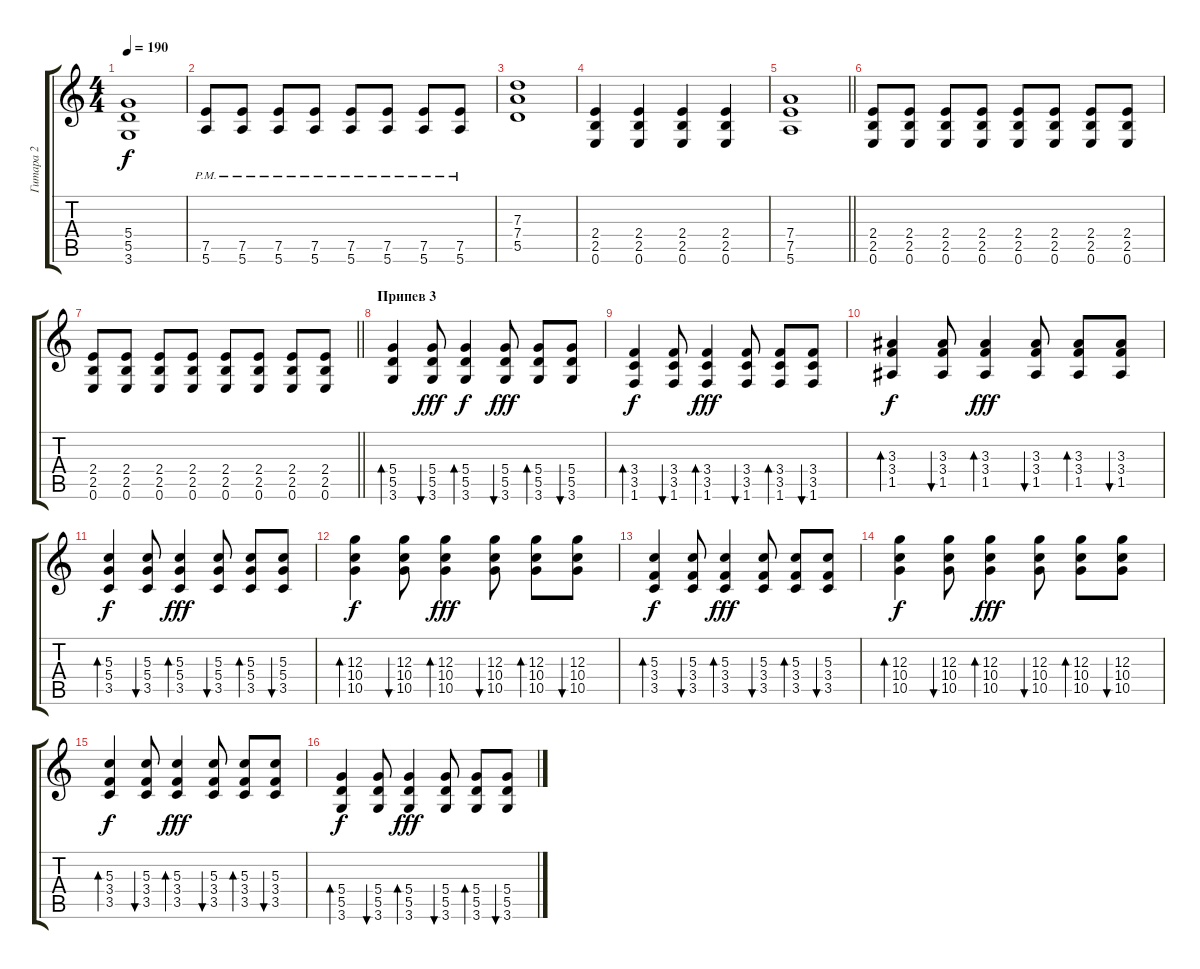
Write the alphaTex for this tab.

\track ("Гитара 2" "Гитара 2") {instrument distortionguitar}
\staff {score tabs}
\tuning (E4 B3 G3 D3 A2 E2) {hide}
\ts (4 4)
\tempo 190
\clef g2
\ks c
(5.4 5.5 3.6).1{dy f} |
(7.5{pm} 5.6{pm}).8 (7.5{pm} 5.6{pm}).8 (7.5{pm} 5.6{pm}).8 (7.5{pm} 5.6{pm}).8 (7.5{pm} 5.6{pm}).8 (7.5{pm} 5.6{pm}).8 (7.5{pm} 5.6{pm}).8 (7.5{pm} 5.6{pm}).8 |
(7.3 7.4 5.5).1 |
(2.4 2.5 0.6).4 (2.4 2.5 0.6).4 (2.4 2.5 0.6).4 (2.4 2.5 0.6).4 |
\barLineRight lightlight
(7.4 7.5 5.6).1 |
(2.4 2.5 0.6).8 (2.4 2.5 0.6).8 (2.4 2.5 0.6).8 (2.4 2.5 0.6).8 (2.4 2.5 0.6).8 (2.4 2.5 0.6).8 (2.4 2.5 0.6).8 (2.4 2.5 0.6).8 |
\barLineRight lightlight
(2.4 2.5 0.6).8 (2.4 2.5 0.6).8 (2.4 2.5 0.6).8 (2.4 2.5 0.6).8 (2.4 2.5 0.6).8 (2.4 2.5 0.6).8 (2.4 2.5 0.6).8 (2.4 2.5 0.6).8 |
\section ("" "Припев 3")
(5.4 5.5 3.6).4{bd 60} (5.4 5.5 3.6).8{bu 60 dy fff} (5.4 5.5 3.6).4{bd 60 dy f} (5.4 5.5 3.6).8{bu 60 dy fff} (5.4 5.5 3.6).8{bd 60} (5.4 5.5 3.6).8{bu 60} |
(3.4 3.5 1.6).4{bd 60 dy f} (3.4 3.5 1.6).8{bu 60} (3.4 3.5 1.6).4{bd 60 dy fff} (3.4 3.5 1.6).8{bu 60} (3.4 3.5 1.6).8{bd 60} (3.4 3.5 1.6).8{bu 60} |
(3.3 3.4 1.5).4{bd 60 dy f} (3.3 3.4 1.5).8{bu 60} (3.3 3.4 1.5).4{bd 60 dy fff} (3.3 3.4 1.5).8{bu 60} (3.3 3.4 1.5).8{bd 60} (3.3 3.4 1.5).8{bu 60} |
(5.3 5.4 3.5).4{bd 60 dy f} (5.3 5.4 3.5).8{bu 60} (5.3 5.4 3.5).4{bd 60 dy fff} (5.3 5.4 3.5).8{bu 60} (5.3 5.4 3.5).8{bd 60} (5.3 5.4 3.5).8{bu 60} |
(12.3 10.4 10.5).4{bd 60 dy f} (12.3 10.4 10.5).8{bu 60} (12.3 10.4 10.5).4{bd 60 dy fff} (12.3 10.4 10.5).8{bu 60} (12.3 10.4 10.5).8{bd 60} (12.3 10.4 10.5).8{bu 60} |
(5.3 3.4 3.5).4{bd 60 dy f} (5.3 3.4 3.5).8{bu 60} (5.3 3.4 3.5).4{bd 60 dy fff} (5.3 3.4 3.5).8{bu 60} (5.3 3.4 3.5).8{bd 60} (5.3 3.4 3.5).8{bu 60} |
(12.3 10.4 10.5).4{bd 60 dy f} (12.3 10.4 10.5).8{bu 60} (12.3 10.4 10.5).4{bd 60 dy fff} (12.3 10.4 10.5).8{bu 60} (12.3 10.4 10.5).8{bd 60} (12.3 10.4 10.5).8{bu 60} |
(5.3 3.4 3.5).4{bd 60 dy f} (5.3 3.4 3.5).8{bu 60} (5.3 3.4 3.5).4{bd 60 dy fff} (5.3 3.4 3.5).8{bu 60} (5.3 3.4 3.5).8{bd 60} (5.3 3.4 3.5).8{bu 60} |
(5.4 5.5 3.6).4{bd 60 dy f} (5.4 5.5 3.6).8{bu 60} (5.4 5.5 3.6).4{bd 60 dy fff} (5.4 5.5 3.6).8{bu 60} (5.4 5.5 3.6).8{bd 60} (5.4 5.5 3.6).8{bu 60}
